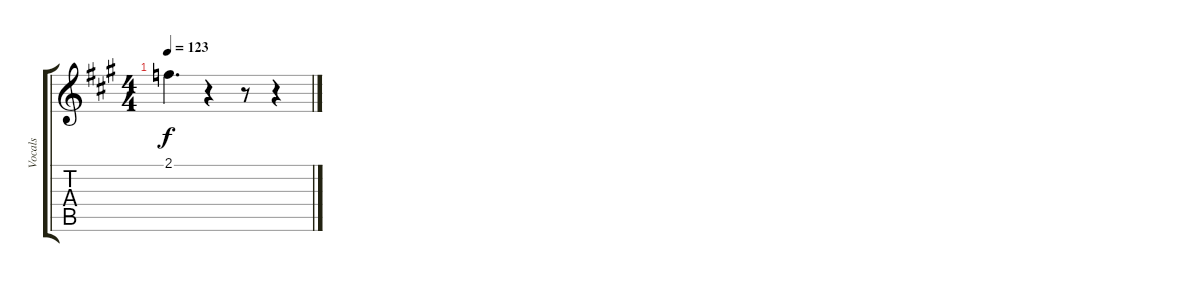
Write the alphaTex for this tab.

\track ("Vocals" "Vocals") {instrument overdrivenguitar}
\staff {score tabs}
\tuning (Eb4 Bb3 Gb3 Db3 Ab2 Eb2) {hide}
\ts (4 4)
\tempo 123
\clef g2
\ks a
2.1{t}.4{d dy f} r.4 r.8 r.4
